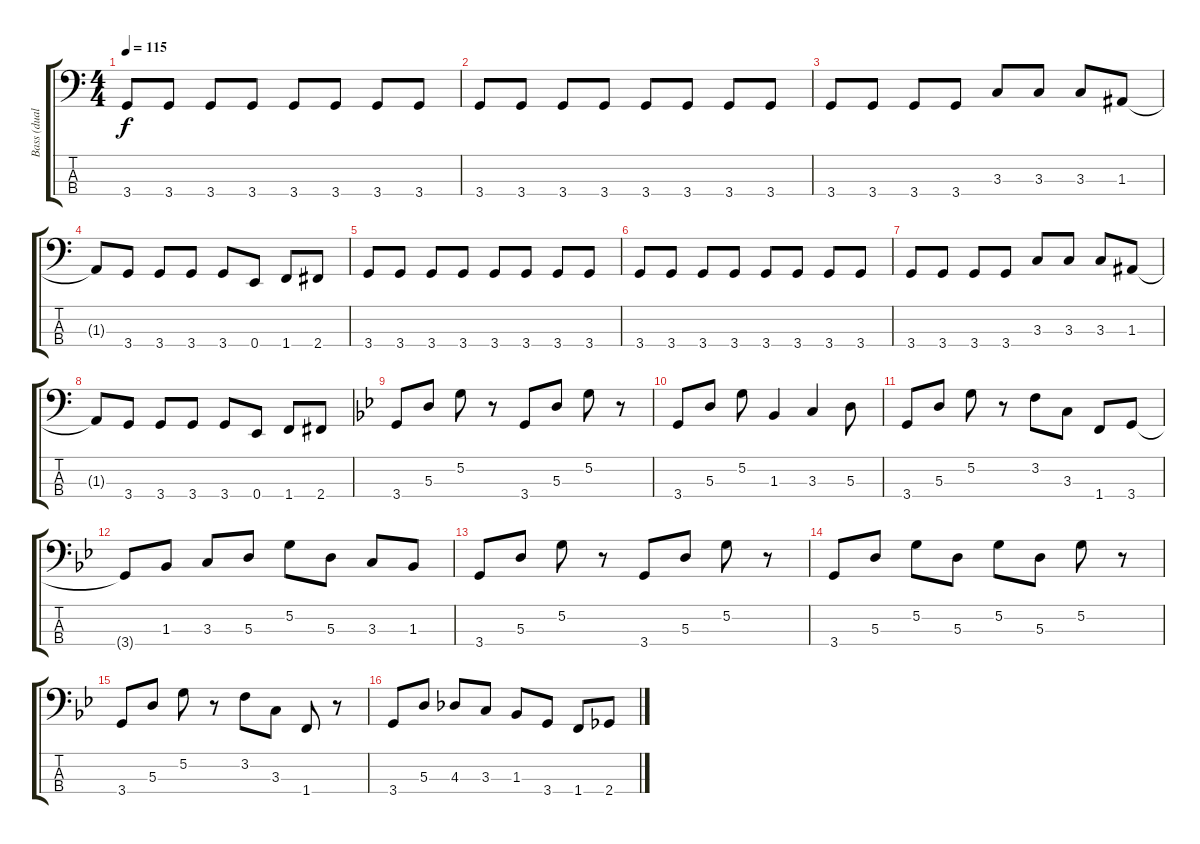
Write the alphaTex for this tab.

\track ("Bass (dual)" "Bass (dual") {instrument electricbasspick}
\staff {score tabs}
\tuning (G2 D2 A1 E1) {hide}
\ts (4 4)
\tempo 115
\clef f4
\ks c
3.4.8{dy f} 3.4.8 3.4.8 3.4.8 3.4.8 3.4.8 3.4.8 3.4.8 |
3.4.8 3.4.8 3.4.8 3.4.8 3.4.8 3.4.8 3.4.8 3.4.8 |
3.4.8 3.4.8 3.4.8 3.4.8 3.3.8 3.3.8 3.3.8 1.3.8 |
1.3{t}.8 3.4.8 3.4.8 3.4.8 3.4.8 0.4.8 1.4.8 2.4.8 |
3.4.8 3.4.8 3.4.8 3.4.8 3.4.8 3.4.8 3.4.8 3.4.8 |
3.4.8 3.4.8 3.4.8 3.4.8 3.4.8 3.4.8 3.4.8 3.4.8 |
3.4.8 3.4.8 3.4.8 3.4.8 3.3.8 3.3.8 3.3.8 1.3.8 |
1.3{t}.8 3.4.8 3.4.8 3.4.8 3.4.8 0.4.8 1.4.8 2.4.8 |
\ks bb
3.4.8 5.3.8 5.2.8 r.8 3.4.8 5.3.8 5.2.8 r.8 |
3.4.8 5.3.8 5.2.8 1.3.4 3.3.4 5.3.8 |
3.4.8 5.3.8 5.2.8 r.8 3.2.8 3.3.8 1.4.8 3.4.8 |
3.4{t}.8 1.3.8 3.3.8 5.3.8 5.2.8 5.3.8 3.3.8 1.3.8 |
3.4.8 5.3.8 5.2.8 r.8 3.4.8 5.3.8 5.2.8 r.8 |
3.4.8 5.3.8 5.2.8 5.3.8 5.2.8 5.3.8 5.2.8 r.8 |
3.4.8 5.3.8 5.2.8 r.8 3.2.8 3.3.8 1.4.8 r.8 |
3.4.8 5.3.8 4.3.8 3.3.8 1.3.8 3.4.8 1.4.8 2.4.8
